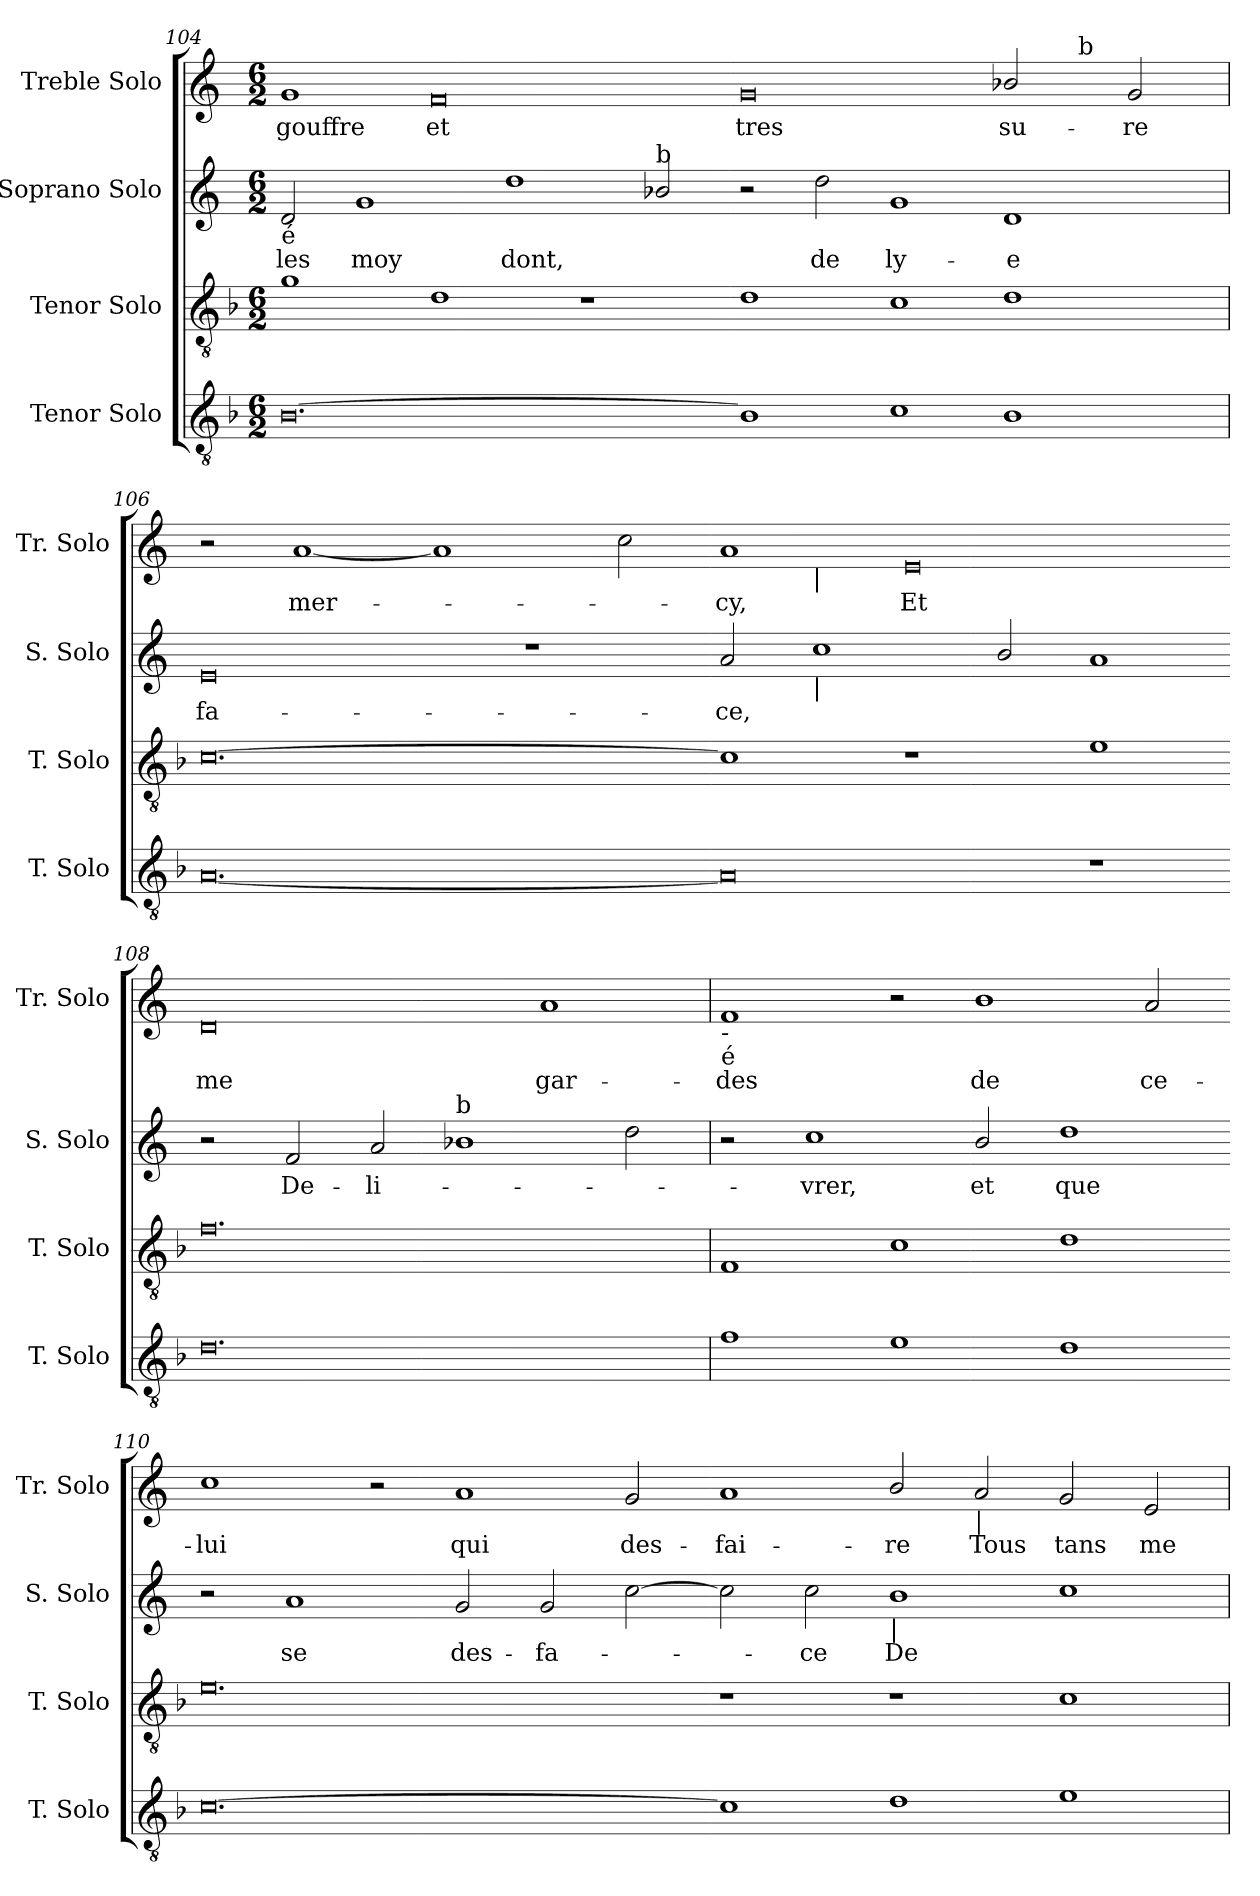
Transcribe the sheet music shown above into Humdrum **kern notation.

**kern	**kern	**kern	**text	**kern	**text
*part4	*part3	*part2	*part2	*part1	*part1
*staff4	*staff3	*staff2	*staff2	*staff1	*staff1
*I"Tenor Solo	*I"Tenor Solo	*I"Soprano Solo	*	*I"Treble Solo	*
*I'T. Solo	*I'T. Solo	*I'S. Solo	*	*I'Tr. Solo	*
*clefGv2	*clefGv2	*clefG2	*	*clefG2	*
*ITrd7c12	*ITrd7c12	*	*	*	*
*k[b-]	*k[b-]	*k[]	*	*k[]	*
*F:	*F:	*C:	*	*C:	*
*M6/2	*M6/2	*M6/2	*	*M6/2	*
=104	=104	=104	=104	=104	=104
!	!	!	!LO:LY:b:color=#000000	!	!
!	!	!LO:TX:b:t=é	!	!	!
!	!	!	!	!	!LO:LY:b:color=#000000
[<0.BB-i	1Gi	2di/	-les	1gi	gouffre
!	!	!	!LO:LY:b:color=#000000	!	!
.	.	1gi	moy	.	.
!	!	!	!	!	!LO:LY:b:color=#000000
.	1Di	.	.	0fi	et
!	!	!	!LO:LY:b:color=#000000	!	!
.	.	1ddi	dont,	.	.
.	1r	.	.	.	.
!	!	!LO:TX:a:t=b	!	!	!
.	.	2b-i/	.	.	.
=105-	=105-	=105-	=105-	=105-	=105-
!	!	!	!	!LO:TX:b:t=è	!
!	!	!	!	!	!LO:LY:b:color=#000000
*	*	*	*	*^	*
1BB-i]	1Di	2r	.	0gi	1ryy	tres
!	!	!	!LO:LY:b:color=#000000	!	!	!
.	.	2ddi\	de	.	.	.
!	!	!	!LO:LY:b:color=#000000	!	!	!
1Ci	1Ci	1gi	ly-	.	1ryy	.
!	!	!	!LO:LY:b:color=#000000	!	!	!
!	!	!	!	!	!	!LO:LY:b:color=#000000
1BB-i	1Di	1di	-e	2b-i/	8ryy	su-
.	.	.	.	.	16ryy	.
.	.	.	.	.	32...ryy	.
!	!	!	!	!	!LO:TX:a:t=b	!
.	.	.	.	.	2ryy	.
!	!	!	!	!	!	!LO:LY:b:color=#000000
.	.	.	.	2gi/	.	-re
.	.	.	.	.	4ryy	.
.	.	.	.	.	256ryy	.
*	*	*	*	*v	*v	*
=106	=106	=106	=106	=106	=106
*	*	*	*	*^	*
!	!	!	!LO:LY:b:color=#000000	!	!	!
*	*	*	*	*v	*v	*
[<0.AAi	[>0.Ci	0ei	fa-	2r	.
!	!	!	!	!	!LO:LY:b:color=#000000
.	.	.	.	[<1ai	mer-
.	.	.	.	1ai]	.
.	.	1r	.	.	.
.	.	.	.	2cci\	.
=107-	=107-	=107-	=107-	=107-	=107-
!	!	!	!LO:LY:b:color=#000000	!	!
!	!	!	!	!	!LO:LY:b:color=#000000
*	*	*	*	*^	*
0AAi]	1Ci]	2ai/	-ce,	1ai	2ryy	-cy,
!	!	!	!	!	!LO:TX:b:i:t=|	!
!	!	!LO:TX:b:i:t=|	!	!	!	!
.	.	1cci	.	.	1ryy	.
!	!	!	!	!	!	!LO:LY:b:color=#000000
.	1r	.	.	0ei	.	Et
.	.	2bi/	.	.	1.ryy	.
1r	1Ei	1ai	.	.	.	.
*	*	*	*	*v	*v	*
=108-	=108-	=108-	=108-	=108-	=108-
*	*	*	*	*^	*
!	!	!	!	!	!	!LO:LY:b:color=#000000
*	*	*	*	*v	*v	*
0.Di	0.Fi	2r	.	0di	me
!	!	!	!LO:LY:b:color=#000000	!	!
.	.	2fi/	De-	.	.
!	!	!	!LO:LY:b:color=#000000	!	!
.	.	2ai/	-li-	.	.
!	!	!LO:TX:a:t=b	!	!	!
.	.	1b-i	.	.	.
!	!	!	!	!	!LO:LY:b:color=#000000
.	.	.	.	1ai	gar-
.	.	2ddi\	.	.	.
!!LO:LB:g=z
=109	=109	=109	=109	=109	=109
!	!	!	!	!LO:TX:b:i:t=-	!
!	!	!	!	!LO:TX:b:t=é	!
!	!	!	!	!	!LO:LY:b:color=#000000
1Fi	1FFi	2r	.	1fi	-des
!	!	!	!LO:LY:b:color=#000000	!	!
.	.	1cci	-vrer,	.	.
1Ei	1Ci	.	.	2r	.
!	!	!	!LO:LY:b:color=#000000	!	!
!	!	!	!	!	!LO:LY:b:color=#000000
.	.	2bi/	et	1bi	de
!	!	!	!LO:LY:b:color=#000000	!	!
1Di	1Di	1ddi	que	.	.
!	!	!	!	!	!LO:LY:b:color=#000000
.	.	.	.	2ai/	ce-
=110-	=110-	=110-	=110-	=110-	=110-
!	!	!	!	!	!LO:LY:b:color=#000000
[>0.Ci	0.Ei	2r	.	1cci	-lui
!	!	!	!LO:LY:b:color=#000000	!	!
.	.	1ai	se	.	.
.	.	.	.	2r	.
!	!	!	!LO:LY:b:color=#000000	!	!
!	!	!	!	!	!LO:LY:b:color=#000000
.	.	2gi/	des-	1ai	qui
!	!	!	!LO:LY:b:color=#000000	!	!
.	.	2gi/	-fa-	.	.
!	!	!	!	!	!LO:LY:b:color=#000000
.	.	[>2cci\	.	2gi/	des-
=111-	=111-	=111-	=111-	=111-	=111-
!	!	!	!	!	!LO:LY:b:color=#000000
1Ci]	1r	2cci\]	.	1ai	-fai-
!	!	!	!LO:LY:b:color=#000000	!	!
.	.	2cci\	-ce	.	.
!	!	!	!LO:LY:b:color=#000000	!	!
!	!	!LO:TX:b:i:t=|	!	!	!
!	!	!	!	!	!LO:LY:b:color=#000000
1Di	1r	1bi	De	2bi/	-re
!	!	!	!	!LO:TX:b:i:t=|	!
!	!	!	!	!	!LO:LY:b:color=#000000
.	.	.	.	2ai/	Tous
!	!	!	!	!	!LO:LY:b:color=#000000
1Ei	1Ci	1cci	.	2gi/	tans
!	!	!	!	!	!LO:LY:b:color=#000000
.	.	.	.	2ei/	me
=	=	=	=	=	=
*-	*-	*-	*-	*-	*-
